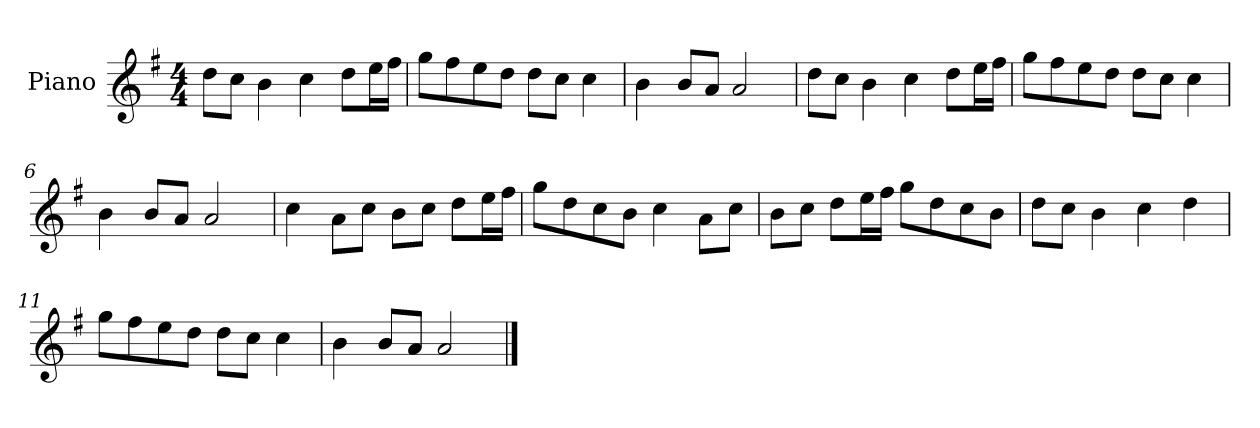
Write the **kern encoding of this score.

**kern
*part1
*staff1
*I"Piano
*I'P-no
*clefG2
*k[f#]
*M4/4
*MM90
=1
8dd\L
8cc\J
4b\
4cc\
8dd\L
16ee\L
16ff#\JJ
=2
8gg\L
8ff#\
8ee\
8dd\J
8dd\L
8cc\J
4cc\
=3
4b\
8b/L
8a/J
2a/
=4
8dd\L
8cc\J
4b\
4cc\
8dd\L
16ee\L
16ff#\JJ
=5
8gg\L
8ff#\
8ee\
8dd\J
8dd\L
8cc\J
4cc\
=6
4b\
8b/L
8a/J
2a/
!!LO:LB:g=z
=7
4cc\
8a\L
8cc\J
8b\L
8cc\J
8dd\L
16ee\L
16ff#\JJ
=8
8gg\L
8dd\
8cc\
8b\J
4cc\
8a\L
8cc\J
=9
8b\L
8cc\J
8dd\L
16ee\L
16ff#\JJ
8gg\L
8dd\
8cc\
8b\J
=10
8dd\L
8cc\J
4b\
4cc\
4dd\
=11
8gg\L
8ff#\
8ee\
8dd\J
8dd\L
8cc\J
4cc\
=12
4b\
8b/L
8a/J
2a/
==
*-
